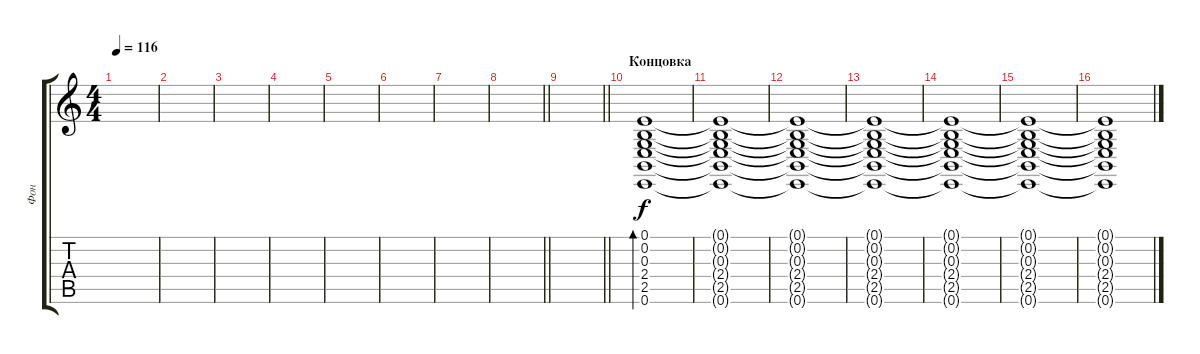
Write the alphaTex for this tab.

\track ("Фон" "Фон") {instrument pad2warm}
\staff {score tabs}
\tuning (E4 B3 G3 D3 A2 E2) {hide}
\ts (4 4)
\tempo 116
\clef g2
\ks c
|
|
|
|
|
|
|
\barLineRight lightlight
|
\barLineRight lightlight
|
\section ("" "Концовка")
(0.1 0.2 0.3 2.4 2.5 0.6).1{bd 30} |
(0.1{t} 0.2{t} 0.3{t} 2.4{t} 2.5{t} 0.6{t}).1 |
(0.1{t} 0.2{t} 0.3{t} 2.4{t} 2.5{t} 0.6{t}).1 |
(0.1{t} 0.2{t} 0.3{t} 2.4{t} 2.5{t} 0.6{t}).1 |
(0.1{t} 0.2{t} 0.3{t} 2.4{t} 2.5{t} 0.6{t}).1 |
(0.1{t} 0.2{t} 0.3{t} 2.4{t} 2.5{t} 0.6{t}).1 |
(0.1{t} 0.2{t} 0.3{t} 2.4{t} 2.5{t} 0.6{t}).1
